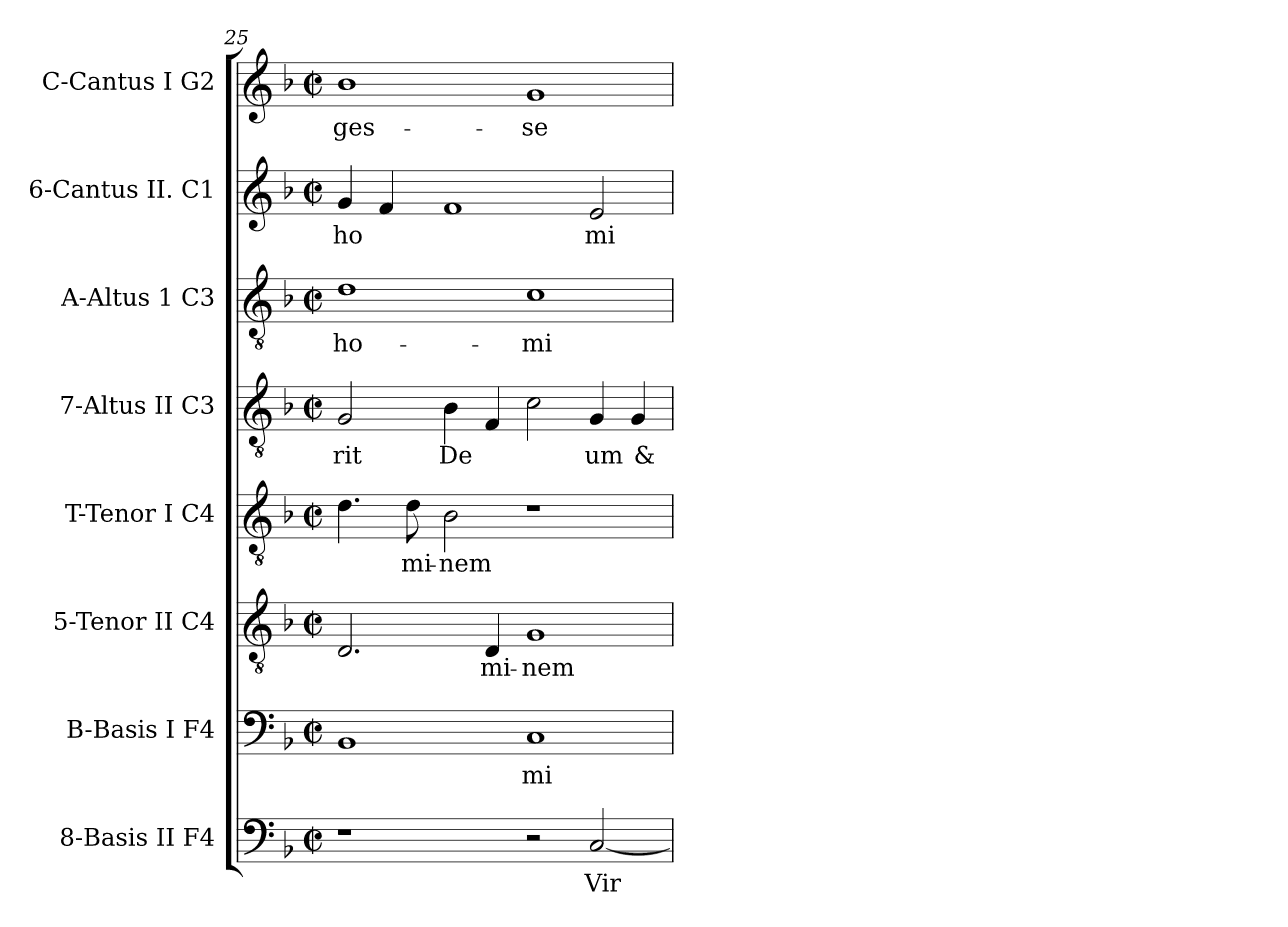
**kern	**text	**kern	**text	**kern	**text	**kern	**text	**kern	**text	**kern	**text	**kern	**text	**kern	**text
*part8	*part8	*part7	*part7	*part6	*part6	*part5	*part5	*part4	*part4	*part3	*part3	*part2	*part2	*part1	*part1
*staff8	*staff8	*staff7	*staff7	*staff6	*staff6	*staff5	*staff5	*staff4	*staff4	*staff3	*staff3	*staff2	*staff2	*staff1	*staff1
*I"8-Basis II  F4	*	*I"B-Basis I  F4	*	*I"5-Tenor II  C4	*	*I"T-Tenor I  C4	*	*I"7-Altus II  C3	*	*I"A-Altus 1  C3	*	*I"6-Cantus II.  C1	*	*I"C-Cantus I  G2	*
*	*	*I'B	*	*	*	*I'T	*	*	*	*I'A	*	*	*	*I'C	*
*clefF4	*	*clefF4	*	*clefGv2	*	*clefGv2	*	*clefGv2	*	*clefGv2	*	*clefG2	*	*clefG2	*
*k[b-]	*	*k[b-]	*	*k[b-]	*	*k[b-]	*	*k[b-]	*	*k[b-]	*	*k[b-]	*	*k[b-]	*
*F:	*	*F:	*	*F:	*	*F:	*	*F:	*	*F:	*	*F:	*	*F:	*
*M2/2	*	*M2/2	*	*M2/2	*	*M2/2	*	*M2/2	*	*M2/2	*	*M2/2	*	*M2/2	*
*met(c|)	*	*met(c|)	*	*met(c|)	*	*met(c|)	*	*met(c|)	*	*met(c|)	*	*met(c|)	*	*met(c|)	*
=25	=25	=25	=25	=25	=25	=25	=25	=25	=25	=25	=25	=25	=25	=25	=25
!	!	!	!LO:LY:b:cj	!	!LO:LY:b:cj	!	!LO:LY:b:cj	!	!LO:LY:b:cj	!	!LO:LY:b:cj	!	!LO:LY:b:cj	!	!LO:LY:b:cj
1r	.	1BB-	--	2.D/	--	4.d\	--	2G/	-rit	1d	ho-	4g/	ho-	1b-	-ges-
!	!	!	!	!	!	!	!	!	!	!	!	!	!LO:LY:b:cj	!	!
.	.	.	.	.	.	.	.	.	.	.	.	4f/	--	.	.
!	!	!	!	!	!	!	!LO:LY:b:cj	!	!	!	!	!	!	!	!
.	.	.	.	.	.	8d\	-mi-	.	.	.	.	.	.	.	.
!	!	!	!	!	!	!	!LO:LY:b:cj	!	!LO:LY:b:cj	!	!	!	!LO:LY:b:cj	!	!
.	.	.	.	.	.	2B-\	-nem	4B-\	De-	.	.	1f	--	.	.
!	!	!	!	!	!LO:LY:b:cj	!	!	!	!LO:LY:b:cj	!	!	!	!	!	!
.	.	.	.	4D/	-mi-	.	.	4F/	--	.	.	.	.	.	.
!	!	!	!LO:LY:b:cj	!	!LO:LY:b:cj	!	!	!	!LO:LY:b:cj	!	!LO:LY:b:cj	!	!	!	!LO:LY:b:cj
2r	.	1C	-mi-	1G	-nem	1r	.	2c\	--	1c	-mi-	.	.	1g	-se
!	!LO:LY:b:cj	!	!	!	!	!	!	!	!LO:LY:b:cj	!	!	!	!LO:LY:b:cj	!	!
[<2C/	Vir-	.	.	.	.	.	.	4G/	-um	.	.	2e/	-mi-	.	.
!	!	!	!	!	!	!	!	!	!LO:LY:b:cj	!	!	!	!	!	!
.	.	.	.	.	.	.	.	4G/	&	.	.	.	.	.	.
=	=	=	=	=	=	=	=	=	=	=	=	=	=	=	=
*-	*-	*-	*-	*-	*-	*-	*-	*-	*-	*-	*-	*-	*-	*-	*-
